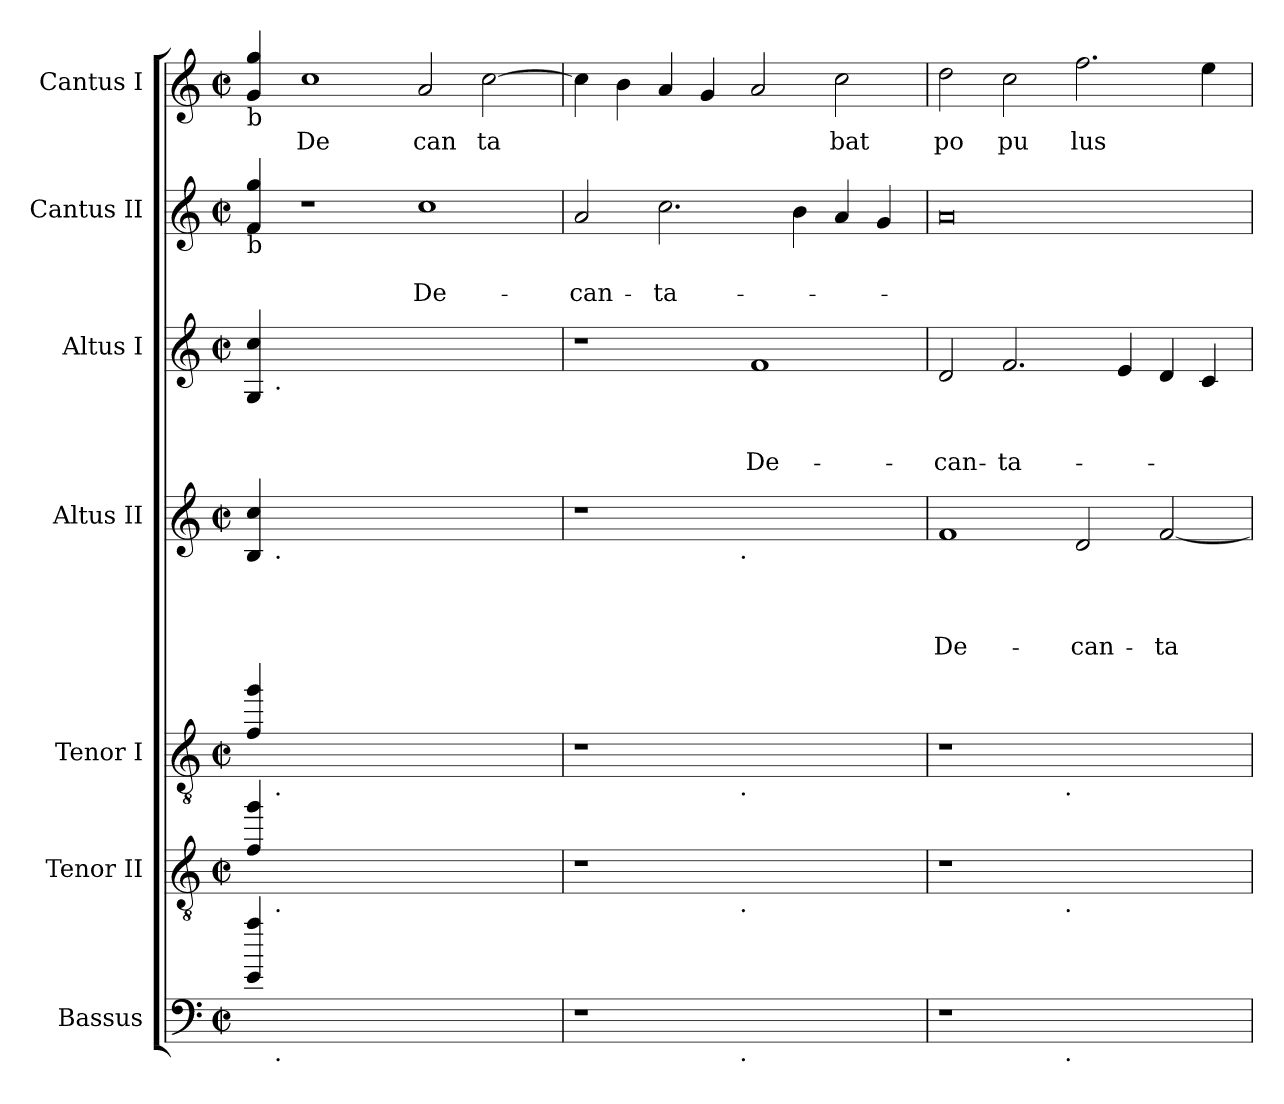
**kern	**kern	**kern	**kern	**text	**text	**text	**text	**kern	**text	**text	**text	**kern	**text	**text	**kern	**text
*part7	*part6	*part5	*part4	*part4	*part4	*part4	*part4	*part3	*part3	*part3	*part3	*part2	*part2	*part2	*part1	*part1
*staff7	*staff6	*staff5	*staff4	*staff4	*staff4	*staff4	*staff4	*staff3	*staff3	*staff3	*staff3	*staff2	*staff2	*staff2	*staff1	*staff1
*I"Bassus	*I"Tenor II	*I"Tenor I	*I"Altus II	*	*	*	*	*I"Altus I	*	*	*	*I"Cantus II	*	*	*I"Cantus I	*
*clefF4	*clefGv2	*clefGv2	*clefG2	*	*	*	*	*clefG2	*	*	*	*clefG2	*	*	*clefG2	*
*k[]	*k[]	*k[]	*k[]	*	*	*	*	*k[]	*	*	*	*k[]	*	*	*k[]	*
*C:	*C:	*C:	*C:	*	*	*	*	*C:	*	*	*	*C:	*	*	*C:	*
*M2/2	*M2/2	*M2/2	*M2/2	*	*	*	*	*M2/2	*	*	*	*M2/2	*	*	*M2/2	*
*met(c|)	*met(c|)	*met(c|)	*met(c|)	*	*	*	*	*met(c|)	*	*	*	*met(c|)	*	*	*met(c|)	*
=1	=1	=1	=1	=1	=1	=1	=1	=1	=1	=1	=1	=1	=1	=1	=1	=1
!	!	!	!	!	!	!	!	!	!	!	!	!	!	!	!LO:TX:b:t=b	!
!	!	!	!	!	!	!	!	!	!	!	!	!LO:TX:b:t=b	!	!	!	!
!	!	!	!	!	!	!	!	!LO:TX:b:t=b	!	!	!	!	!	!	!	!
!	!	!	!LO:TX:b:t=b	!	!	!	!	!	!	!	!	!	!	!	!	!
!	!	!LO:TX:b:t=b	!	!	!	!	!	!	!	!	!	!	!	!	!	!
!	!LO:TX:b:t=b	!	!	!	!	!	!	!	!	!	!	!	!	!	!	!
!LO:TX:b:t=b	!	!	!	!	!	!	!	!	!	!	!	!	!	!	!	!
*^	*^	*^	*^	*	*	*	*	*^	*	*	*	*	*	*	*	*
4e/ 4aa/	8ryy	4f/ 4gg/	8ryy	4f/ 4gg/	8ryy	4B/ 4cc/	8ryy	.	.	.	.	4G/ 4cc/	8ryy	.	.	.	4f/ 4gg/	.	.	4g/ 4gg/	.
!	!	!	!	!	!	!	!	!	!	!	!	!	!LO:TX:b:t=.	!	!	!	!	!	!	!	!
!	!	!	!	!	!	!	!LO:TX:b:t=.	!	!	!	!	!	!	!	!	!	!	!	!	!	!
!	!	!	!	!	!LO:TX:b:t=.	!	!	!	!	!	!	!	!	!	!	!	!	!	!	!	!
!	!	!	!LO:TX:b:t=.	!	!	!	!	!	!	!	!	!	!	!	!	!	!	!	!	!	!
!	!LO:TX:b:t=.	!	!	!	!	!	!	!	!	!	!	!	!	!	!	!	!	!	!	!	!
.	1ryy	.	1ryy	.	1ryy	.	1ryy	.	.	.	.	.	1ryy	.	.	.	.	.	.	.	.
!	!	!	!	!	!	!	!	!	!	!	!	!	!	!	!	!	!	!	!	!	!LO:LY:b
0ryy	.	0ryy	.	0ryy	.	0ryy	.	.	.	.	.	0ryy	.	.	.	.	1r	.	.	1cc	De
.	1ryy	.	1ryy	.	1ryy	.	1ryy	.	.	.	.	.	1ryy	.	.	.	.	.	.	.	.
!	!	!	!	!	!	!	!	!	!	!	!	!	!	!	!	!	!	!	!LO:LY:b	!	!LO:LY:b
.	.	.	.	.	.	.	.	.	.	.	.	.	.	.	.	.	1cc	.	De-	2a/	can
!	!	!	!	!	!	!	!	!	!	!	!	!	!	!	!	!	!	!	!	!	!LO:LY:b
.	.	.	.	.	.	.	.	.	.	.	.	.	.	.	.	.	.	.	.	[>2cc\	ta
.	8ryy	.	8ryy	.	8ryy	.	8ryy	.	.	.	.	.	8ryy	.	.	.	.	.	.	.	.
=2	=2	=2	=2	=2	=2	=2	=2	=2	=2	=2	=2	=2	=2	=2	=2	=2	=2	=2	=2	=2	=2
!	!	!	!	!	!	!	!	!	!	!	!	!	!	!	!	!	!	!	!LO:LY:b	!	!
*	*	*	*	*	*	*	*	*	*	*	*	*v	*v	*	*	*	*	*	*	*	*
1r	2ryy	1r	2ryy	1r	2ryy	1r	2ryy	.	.	.	.	1r	.	.	.	2a/	.	-can-	4cc\]	.
.	.	.	.	.	.	.	.	.	.	.	.	.	.	.	.	.	.	.	4b\	.
!	!	!	!	!	!	!	!	!	!	!	!	!	!	!	!	!	!	!LO:LY:b	!	!
.	4...ryy	.	4...ryy	.	4...ryy	.	4...ryy	.	.	.	.	.	.	.	.	2.cc\	.	-ta-	4a/	.
.	.	.	.	.	.	.	.	.	.	.	.	.	.	.	.	.	.	.	4g/	.
!	!	!	!	!	!	!	!LO:TX:b:t=.	!	!	!	!	!	!	!	!	!	!	!	!	!
!	!	!	!	!	!LO:TX:b:t=.	!	!	!	!	!	!	!	!	!	!	!	!	!	!	!
!	!	!	!LO:TX:b:t=.	!	!	!	!	!	!	!	!	!	!	!	!	!	!	!	!	!
!	!LO:TX:b:t=.	!	!	!	!	!	!	!	!	!	!	!	!	!	!	!	!	!	!	!
.	1ryy	.	1ryy	.	1ryy	.	1ryy	.	.	.	.	.	.	.	.	.	.	.	.	.
!	!	!	!	!	!	!	!	!	!	!	!	!	!	!	!LO:LY:b	!	!	!	!	!
1ryy	.	1ryy	.	1ryy	.	1ryy	.	.	.	.	.	1f	.	.	De-	.	.	.	2a/	.
.	.	.	.	.	.	.	.	.	.	.	.	.	.	.	.	4b\	.	.	.	.
!	!	!	!	!	!	!	!	!	!	!	!	!	!	!	!	!	!	!	!	!LO:LY:b
.	.	.	.	.	.	.	.	.	.	.	.	.	.	.	.	4a/	.	.	2cc\	bat
.	.	.	.	.	.	.	.	.	.	.	.	.	.	.	.	4g/	.	.	.	.
.	32ryy	.	32ryy	.	32ryy	.	32ryy	.	.	.	.	.	.	.	.	.	.	.	.	.
=3	=3	=3	=3	=3	=3	=3	=3	=3	=3	=3	=3	=3	=3	=3	=3	=3	=3	=3	=3	=3
!	!	!	!	!	!	!	!	!	!	!	!LO:LY:b	!	!	!	!LO:LY:b	!	!	!	!	!LO:LY:b
*	*	*	*	*	*	*v	*v	*	*	*	*	*	*	*	*	*	*	*	*	*
1r	2ryy	1r	2ryy	1r	2ryy	1f	.	.	.	De-	2d/	.	.	-can-	0a	.	.	2dd\	po
!	!	!	!	!	!	!	!	!	!	!	!	!	!	!LO:LY:b	!	!	!	!	!LO:LY:b
.	4...ryy	.	4...ryy	.	4...ryy	.	.	.	.	.	2.f/	.	.	-ta-	.	.	.	2cc\	pu
!	!	!	!	!	!LO:TX:b:t=.	!	!	!	!	!	!	!	!	!	!	!	!	!	!
!	!	!	!LO:TX:b:t=.	!	!	!	!	!	!	!	!	!	!	!	!	!	!	!	!
!	!LO:TX:b:t=.	!	!	!	!	!	!	!	!	!	!	!	!	!	!	!	!	!	!
.	1ryy	.	1ryy	.	1ryy	.	.	.	.	.	.	.	.	.	.	.	.	.	.
!	!	!	!	!	!	!	!	!	!	!LO:LY:b	!	!	!	!	!	!	!	!	!LO:LY:b
1ryy	.	1ryy	.	1ryy	.	2d/	.	.	.	-can-	.	.	.	.	.	.	.	2.ff\	lus
.	.	.	.	.	.	.	.	.	.	.	4e/	.	.	.	.	.	.	.	.
!	!	!	!	!	!	!	!	!	!	!LO:LY:b	!	!	!	!	!	!	!	!	!
.	.	.	.	.	.	[<2f/	.	.	.	-ta-	4d/	.	.	.	.	.	.	.	.
.	.	.	.	.	.	.	.	.	.	.	4c/	.	.	.	.	.	.	4ee\	.
.	32ryy	.	32ryy	.	32ryy	.	.	.	.	.	.	.	.	.	.	.	.	.	.
*v	*v	*	*	*v	*v	*	*	*	*	*	*	*	*	*	*	*	*	*	*
*	*v	*v	*	*	*	*	*	*	*	*	*	*	*	*	*	*	*
=	=	=	=	=	=	=	=	=	=	=	=	=	=	=	=	=
*-	*-	*-	*-	*-	*-	*-	*-	*-	*-	*-	*-	*-	*-	*-	*-	*-
